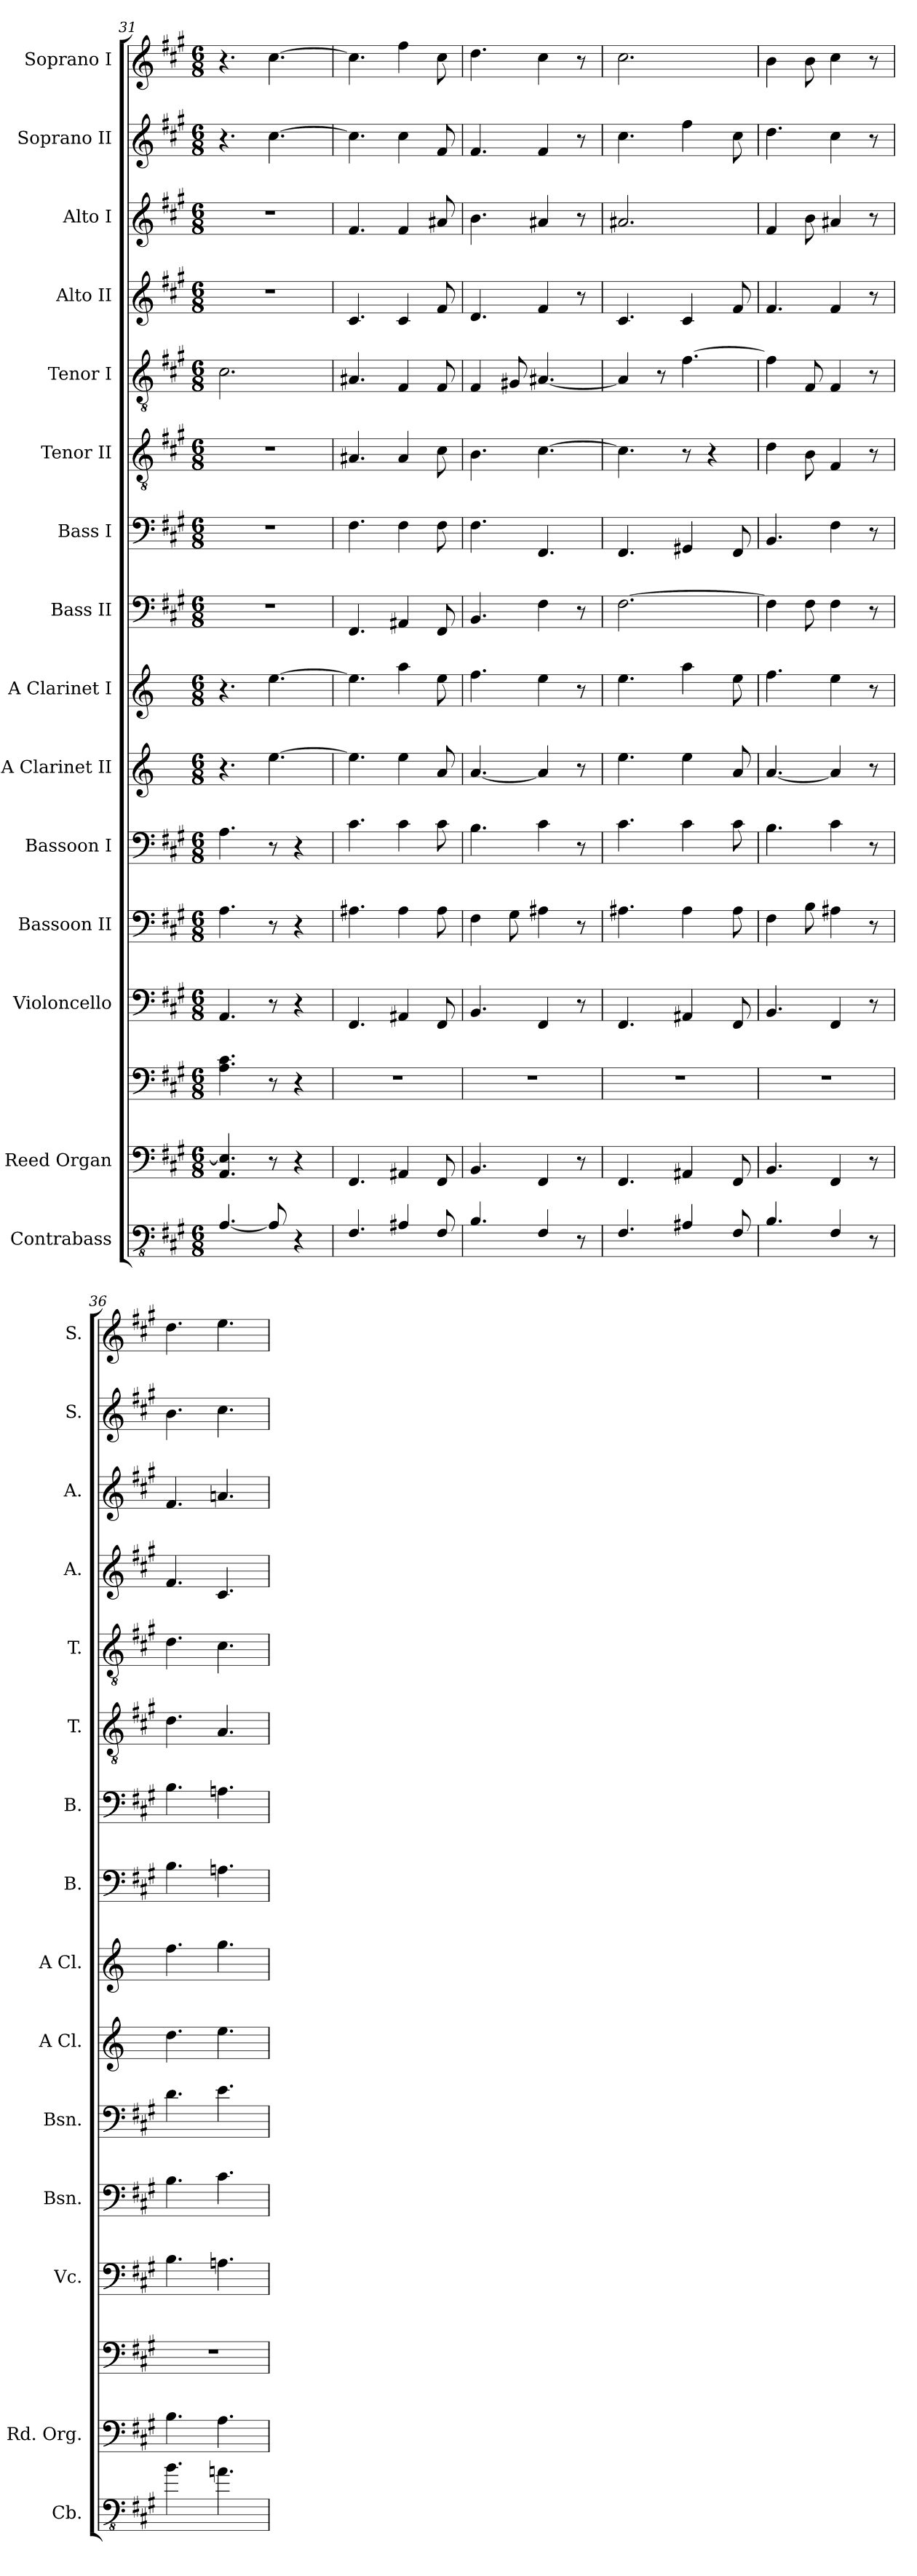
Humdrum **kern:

**kern	**kern	**kern	**kern	**kern	**kern	**kern	**kern	**kern	**kern	**kern	**kern	**kern	**kern	**kern	**kern
*part15	*part14	*part14	*part13	*part12	*part11	*part10	*part9	*part8	*part7	*part6	*part5	*part4	*part3	*part2	*part1
*staff16	*staff15	*staff14	*staff13	*staff12	*staff11	*staff10	*staff9	*staff8	*staff7	*staff6	*staff5	*staff4	*staff3	*staff2	*staff1
*I"Contrabass	*I"Reed Organ	*	*I"Violoncello	*I"Bassoon II	*I"Bassoon I	*I"A Clarinet II	*I"A Clarinet I	*I"Bass II	*I"Bass I	*I"Tenor II	*I"Tenor I	*I"Alto II	*I"Alto I	*I"Soprano II	*I"Soprano I
*I'Cb.	*I'Rd. Org.	*	*I'Vc.	*I'Bsn.	*I'Bsn.	*I'A Cl.	*I'A Cl.	*I'B.	*I'B.	*I'T.	*I'T.	*I'A.	*I'A.	*I'S.	*I'S.
*clefFv4	*clefF4	*clefF4	*clefF4	*clefF4	*clefF4	*clefG2	*clefG2	*clefF4	*clefF4	*clefGv2	*clefGv2	*clefG2	*clefG2	*clefG2	*clefG2
*ITrd7c12	*	*	*	*	*	*ITrd2c3	*ITrd2c3	*	*	*	*	*	*	*	*
*k[f#c#g#]	*k[f#c#g#]	*k[f#c#g#]	*k[f#c#g#]	*k[f#c#g#]	*k[f#c#g#]	*k[f#c#g#]	*k[f#c#g#]	*k[f#c#g#]	*k[f#c#g#]	*k[f#c#g#]	*k[f#c#g#]	*k[f#c#g#]	*k[f#c#g#]	*k[f#c#g#]	*k[f#c#g#]
*M6/8	*M6/8	*M6/8	*M6/8	*M6/8	*M6/8	*M6/8	*M6/8	*M6/8	*M6/8	*M6/8	*M6/8	*M6/8	*M6/8	*M6/8	*M6/8
=31	=31	=31	=31	=31	=31	=31	=31	=31	=31	=31	=31	=31	=31	=31	=31
[4.AAA/	4.AA/ 4.E/]	4.A\ 4.c#\	4.AA/	4.A\	4.A\	4.r	4.r	2.r	2.r	2.r	2.c#\	2.r	2.r	4.r	4.r
8AAA/]	8r	8r	8r	8r	8r	[4.cc#\	[4.cc#\	.	.	.	.	.	.	[4.cc#\	[4.cc#\
4r	4r	4r	4r	4r	4r	.	.	.	.	.	.	.	.	.	.
=32	=32	=32	=32	=32	=32	=32	=32	=32	=32	=32	=32	=32	=32	=32	=32
4.FFF#/	4.FF#/	2.r	4.FF#/	4.A#X\	4.c#\	4.cc#\]	4.cc#\]	4.FF#/	4.F#\	4.A#X/	4.A#X/	4.c#/	4.f#/	4.cc#\]	4.cc#\]
4AAA#X/	4AA#X/	.	4AA#X/	4A#\	4c#\	4cc#\	4ff#\	4AA#X/	4F#\	4A#/	4F#/	4c#/	4f#/	4cc#\	4ff#\
8FFF#/	8FF#/	.	8FF#/	8A#\	8c#\	8f#/	8cc#\	8FF#/	8F#\	8c#\	8F#/	8f#/	8a#X/	8f#/	8cc#\
=33	=33	=33	=33	=33	=33	=33	=33	=33	=33	=33	=33	=33	=33	=33	=33
4.BBB/	4.BB/	2.r	4.BB/	4F#\	4.B\	[4.f#/	4.dd\	4.BB/	4.F#\	4.B\	4F#/	4.d/	4.b\	4.f#/	4.dd\
.	.	.	.	8G#\	.	.	.	.	.	.	8G#X/	.	.	.	.
4FFF#/	4FF#/	.	4FF#/	4A#X\	4c#\	4f#/]	4cc#\	4F#\	4.FF#/	[4.c#\	[4.A#X/	4f#/	4a#X/	4f#/	4cc#\
8r	8r	.	8r	8r	8r	8r	8r	8r	.	.	.	8r	8r	8r	8r
=34	=34	=34	=34	=34	=34	=34	=34	=34	=34	=34	=34	=34	=34	=34	=34
4.FFF#/	4.FF#/	2.r	4.FF#/	4.A#X\	4.c#\	4.cc#\	4.cc#\	[2.F#\	4.FF#/	4.c#\]	4A#/]	4.c#/	2.a#X/	4.cc#\	2.cc#\
.	.	.	.	.	.	.	.	.	.	.	8r	.	.	.	.
4AAA#X/	4AA#X/	.	4AA#X/	4A#\	4c#\	4cc#\	4ff#\	.	4GG#X/	8r	[4.f#\	4c#/	.	4ff#\	.
.	.	.	.	.	.	.	.	.	.	4r	.	.	.	.	.
8FFF#/	8FF#/	.	8FF#/	8A#\	8c#\	8f#/	8cc#\	.	8FF#/	.	.	8f#/	.	8cc#\	.
!!LO:PB:g=z
=35	=35	=35	=35	=35	=35	=35	=35	=35	=35	=35	=35	=35	=35	=35	=35
4.BBB/	4.BB/	2.r	4.BB/	4F#\	4.B\	[4.f#/	4.dd\	4F#\]	4.BB/	4d\	4f#\]	4.f#/	4f#/	4.dd\	4b\
.	.	.	.	8B\	.	.	.	8F#\	.	8B\	8F#/	.	8b\	.	8b\
4FFF#/	4FF#/	.	4FF#/	4A#X\	4c#\	4f#/]	4cc#\	4F#\	4F#\	4F#/	4F#/	4f#/	4a#X/	4cc#\	4cc#\
8r	8r	.	8r	8r	8r	8r	8r	8r	8r	8r	8r	8r	8r	8r	8r
=36	=36	=36	=36	=36	=36	=36	=36	=36	=36	=36	=36	=36	=36	=36	=36
4.BB\	4.B\	2.r	4.B\	4.B\	4.d\	4.b\	4.dd\	4.B\	4.B\	4.d\	4.d\	4.f#/	4.f#/	4.b\	4.dd\
4.AAn\	4.A\	.	4.An\	4.c#\	4.e\	4.cc#\	4.ee\	4.An\	4.An\	4.A/	4.c#\	4.c#/	4.an/	4.cc#\	4.ee\
=	=	=	=	=	=	=	=	=	=	=	=	=	=	=	=
*-	*-	*-	*-	*-	*-	*-	*-	*-	*-	*-	*-	*-	*-	*-	*-
